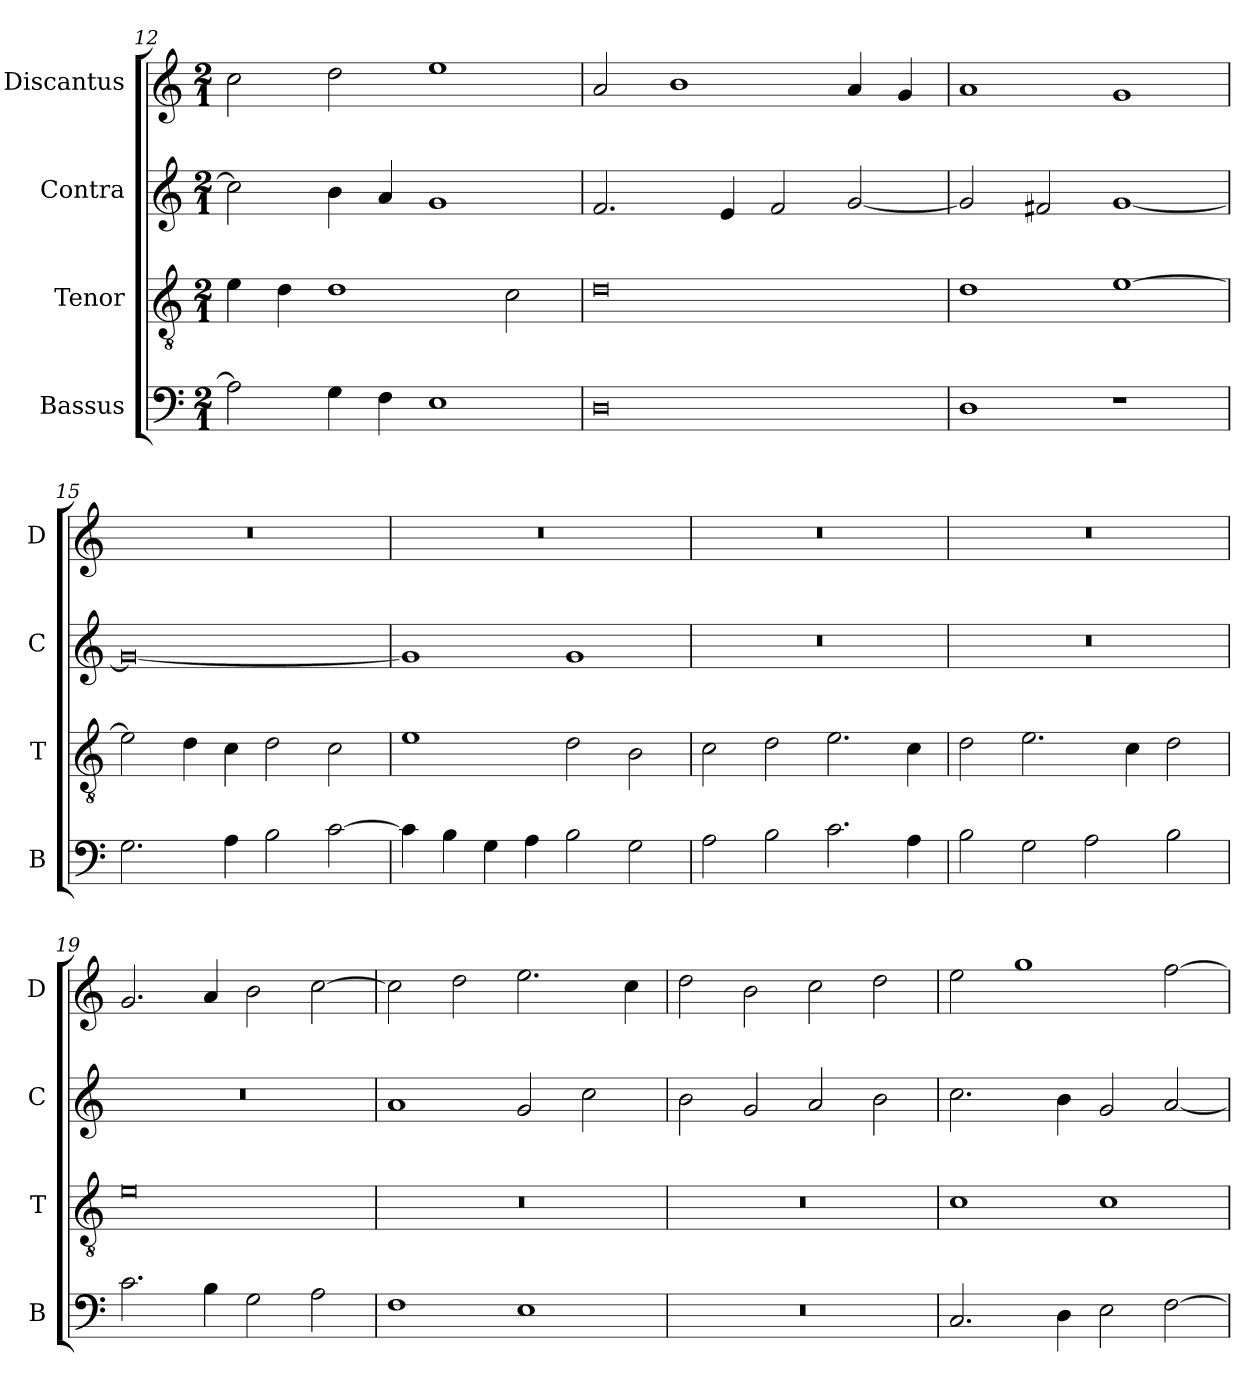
**kern	**kern	**kern	**kern
*part4	*part3	*part2	*part1
*staff4	*staff3	*staff2	*staff1
*I"Bassus	*I"Tenor	*I"Contra	*I"Discantus
*I'B	*I'T	*I'C	*I'D
*clefF4	*clefGv2	*clefG2	*clefG2
*k[]	*k[]	*k[]	*k[]
*M2/1	*M2/1	*M2/1	*M2/1
=12	=12	=12	=12
2A\]	4e\	2cc\]	2cc\
.	4d\	.	.
4G\	1d	4b\	2dd\
4F\	.	4a/	.
1E	.	1g	1ee
.	2c\	.	.
=13	=13	=13	=13
0D	0d	2.f/	2a/
.	.	.	1b
.	.	4e/	.
.	.	2f/	.
.	.	[2g/	4a/
.	.	.	4g/
=14	=14	=14	=14
1D	1d	2g/]	1a
.	.	2f#X/	.
1r	[1e	[1g	1g
=15	=15	=15	=15
2.G\	2e\]	0g_	0r
.	4d\	.	.
4A\	4c\	.	.
2B\	2d\	.	.
[2c\	2c\	.	.
=16	=16	=16	=16
4c\]	1e	1g]	0r
4B\	.	.	.
4G\	.	.	.
4A\	.	.	.
2B\	2d\	1g	.
2G\	2B\	.	.
=17	=17	=17	=17
2A\	2c\	0r	0r
2B\	2d\	.	.
2.c\	2.e\	.	.
4A\	4c\	.	.
=18	=18	=18	=18
2B\	2d\	0r	0r
2G\	2.e\	.	.
2A\	.	.	.
.	4c\	.	.
2B\	2d\	.	.
=19	=19	=19	=19
2.c\	0e	0r	2.g/
4B\	.	.	4a/
2G\	.	.	2b\
2A\	.	.	[2cc\
=20	=20	=20	=20
1F	0r	1a	2cc\]
.	.	.	2dd\
1E	.	2g/	2.ee\
.	.	2cc\	.
.	.	.	4cc\
=21	=21	=21	=21
0r	0r	2b\	2dd\
.	.	2g/	2b\
.	.	2a/	2cc\
.	.	2b\	2dd\
=22	=22	=22	=22
2.C/	1c	2.cc\	2ee\
.	.	.	1gg
4D\	.	4b\	.
2E\	1c	2g/	.
[2F\	.	[2a/	[2ff\
=	=	=	=
*-	*-	*-	*-
